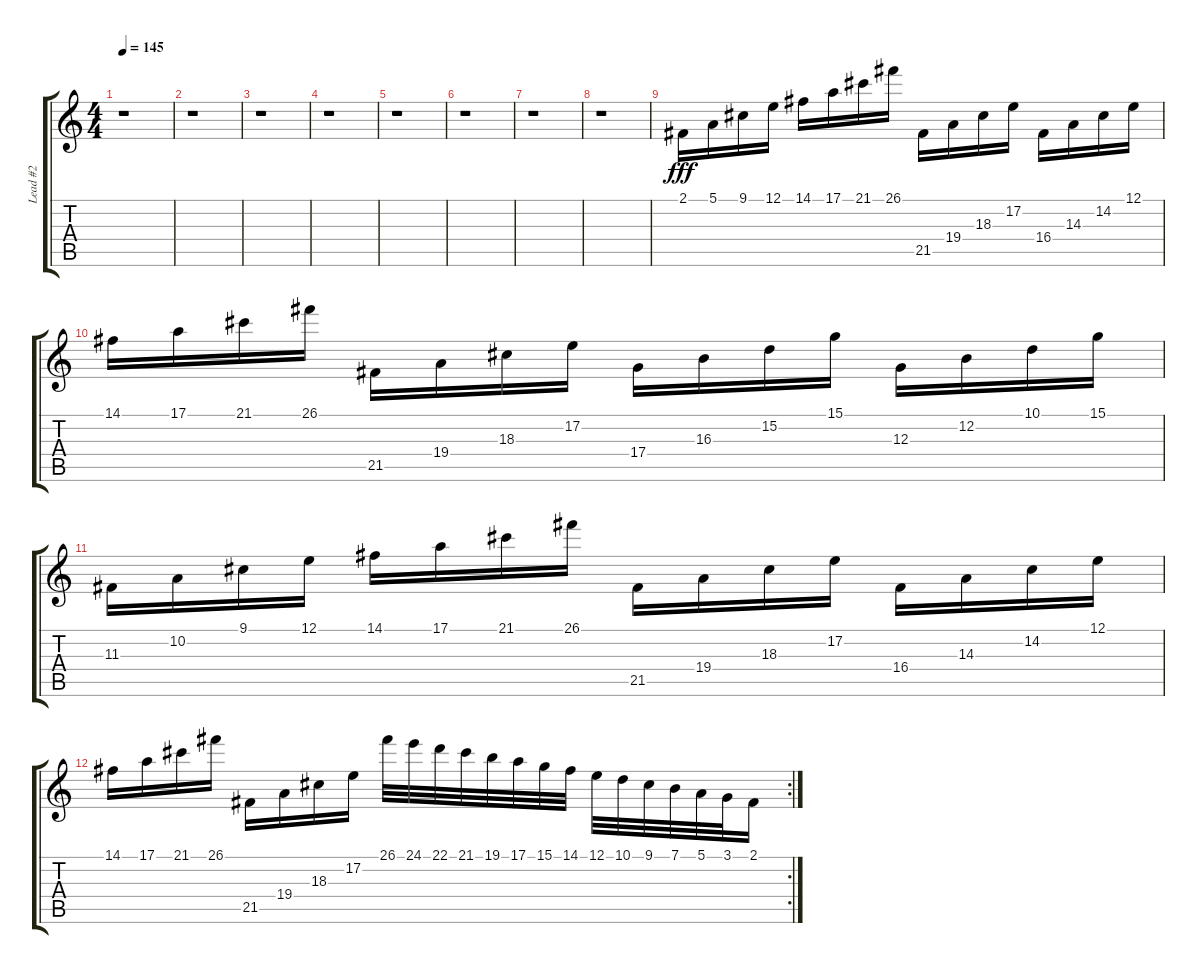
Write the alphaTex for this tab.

\track ("Lead #2" "Lead #2") {instrument lead2sawtooth}
\staff {score tabs}
\tuning (E4 B3 G3 D3 A2 D2) {hide}
\ts (4 4)
\tempo 145
\clef g2
\ks c
r.1{dy fff} |
r.1 |
r.1 |
r.1 |
r.1 |
r.1 |
r.1 |
r.1 |
2.1.16 5.1.16 9.1.16 12.1.16 14.1.16 17.1.16 21.1.16 26.1.16 21.5.16 19.4.16 18.3.16 17.2.16 16.4.16 14.3.16 14.2.16 12.1.16 |
14.1.16 17.1.16 21.1.16 26.1.16 21.5.16 19.4.16 18.3.16 17.2.16 17.4.16 16.3.16 15.2.16 15.1.16 12.3.16 12.2.16 10.1.16 15.1.16 |
11.3.16 10.2.16 9.1.16 12.1.16 14.1.16 17.1.16 21.1.16 26.1.16 21.5.16 19.4.16 18.3.16 17.2.16 16.4.16 14.3.16 14.2.16 12.1.16 |
\rc 2
14.1.16 17.1.16 21.1.16 26.1.16 21.5.16 19.4.16 18.3.16 17.2.16 26.1.32 24.1.32 22.1.32 21.1.32 19.1.32 17.1.32 15.1.32 14.1.32 12.1.32 10.1.32 9.1.32 7.1.32 5.1.32 3.1.32 2.1.16
